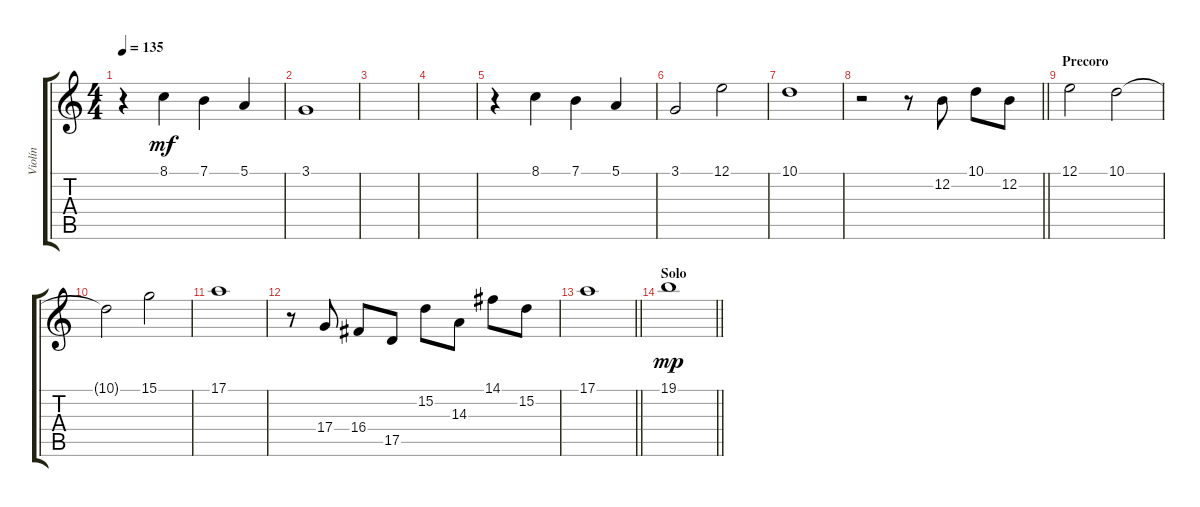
\track ("Violín" "Violín") {instrument stringensemble1}
\staff {score tabs}
\tuning (E4 B3 G3 D3 A2 E2) {hide}
\ts (4 4)
\tempo 135
\clef g2
\ks c
r.4{dy f} 8.1.4{dy mf} 7.1.4 5.1.4 |
3.1.1 |
|
|
r.4 8.1.4 7.1.4 5.1.4 |
3.1.2 12.1.2 |
10.1.1 |
\barLineRight lightlight
r.2 r.8 12.2.8 10.1.8 12.2.8 |
\section ("" "Precoro")
12.1.2 10.1.2 |
10.1{t}.2 15.1.2 |
17.1.1 |
r.8 17.4.8 16.4.8 17.5.8 15.2.8 14.3.8 14.1.8 15.2.8 |
\barLineRight lightlight
17.1.1 |
\section ("" "Solo")
\barLineRight lightlight
19.1.1{dy mp}
